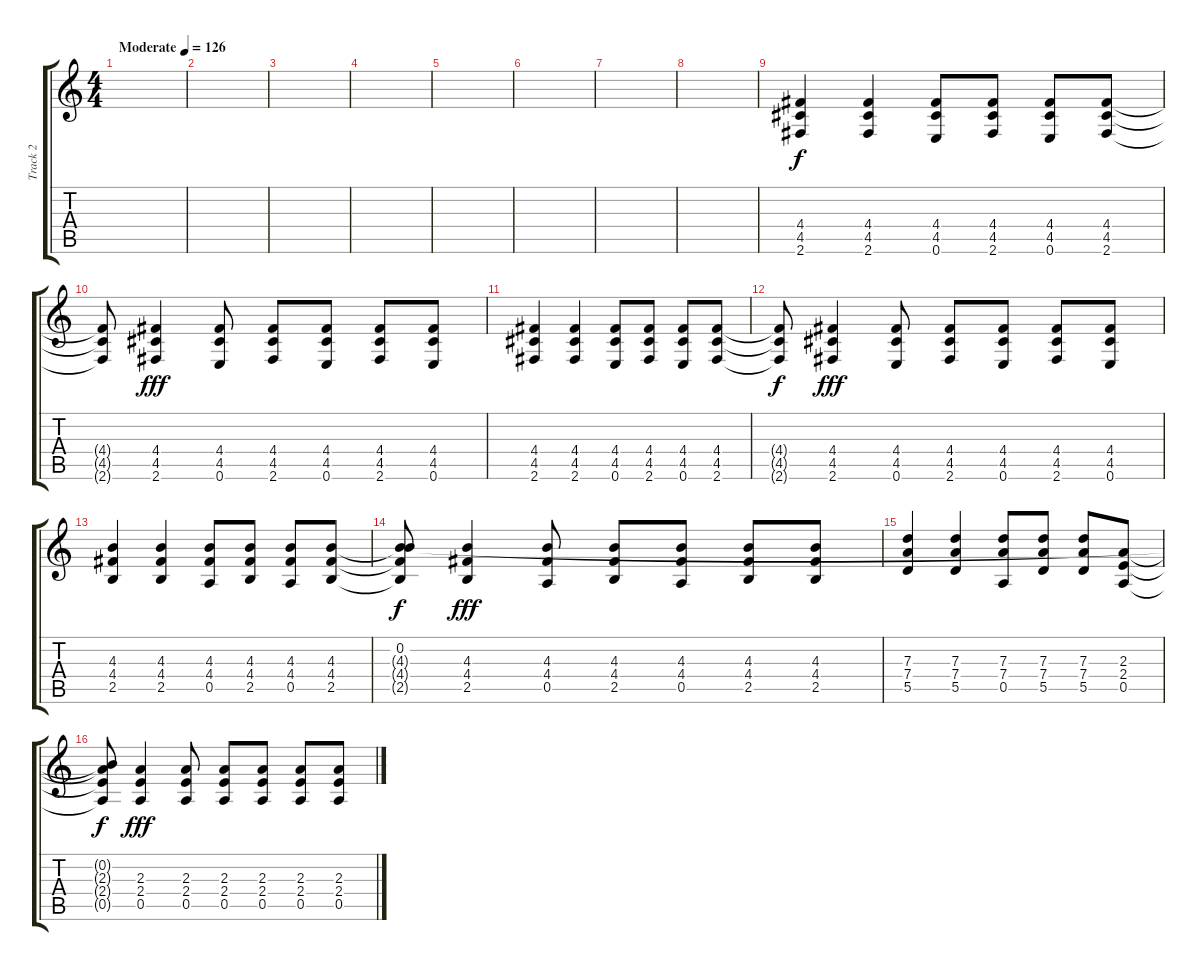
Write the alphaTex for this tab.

\track ("Track 2" "Track 2") {instrument distortionguitar}
\staff {score tabs}
\tuning (E4 B3 G3 D3 A2 E2) {hide}
\ts (4 4)
\tempo (126 "Moderate")
\clef g2
\ks c
|
|
|
|
|
|
|
|
(4.4 4.5 2.6).4 (4.4 4.5 2.6).4 (4.4 4.5 0.6).8 (4.4 4.5 2.6).8 (4.4 4.5 0.6).8 (4.4 4.5 2.6).8 |
(4.4{t} 4.5{t} 2.6{t}).8{dy f} (4.4 4.5 2.6).4{dy fff} (4.4 4.5 0.6).8 (4.4 4.5 2.6).8 (4.4 4.5 0.6).8 (4.4 4.5 2.6).8 (4.4 4.5 0.6).8 |
(4.4 4.5 2.6).4 (4.4 4.5 2.6).4 (4.4 4.5 0.6).8 (4.4 4.5 2.6).8 (4.4 4.5 0.6).8 (4.4 4.5 2.6).8 |
(4.4{t} 4.5{t} 2.6{t}).8{dy f} (4.4 4.5 2.6).4{dy fff} (4.4 4.5 0.6).8 (4.4 4.5 2.6).8 (4.4 4.5 0.6).8 (4.4 4.5 2.6).8 (4.4 4.5 0.6).8 |
(4.3 4.4 2.5).4 (4.3 4.4 2.5).4 (4.3 4.4 0.5).8 (4.3 4.4 2.5).8 (4.3 4.4 0.5).8 (4.3 4.4 2.5).8 |
(0.2 4.3{t} 4.4{t} 2.5{t}).8{dy f} (4.3 4.4 2.5).4{dy fff} (4.3 4.4 0.5).8 (4.3 4.4 2.5).8 (4.3 4.4 0.5).8 (4.3 4.4 2.5).8 (4.3 4.4 2.5).8 |
(7.3 7.4 5.5).4 (7.3 7.4 5.5).4 (7.3 7.4 0.5).8 (7.3 7.4 5.5).8 (7.3 7.4 5.5).8 (2.3 2.4 0.5).8 |
(0.2{t} 2.3{t} 2.4{t} 0.5{t}).8{dy f} (2.3 2.4 0.5).4{dy fff} (2.3 2.4 0.5).8 (2.3 2.4 0.5).8 (2.3 2.4 0.5).8 (2.3 2.4 0.5).8 (2.3 2.4 0.5).8
